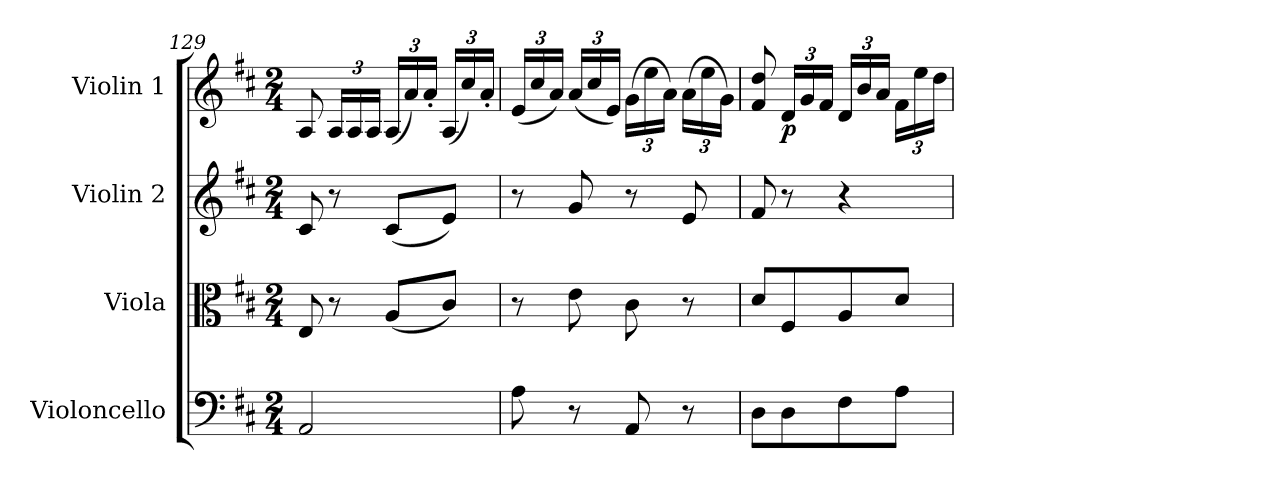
**kern	**kern	**kern	**kern	**dynam
*part4	*part3	*part2	*part1	*part1
*staff4	*staff3	*staff2	*staff1	*staff1
*I"Violoncello	*I"Viola	*I"Violin 2	*I"Violin 1	*
*I'Vc	*I'Vla	*I'Vln	*I'Vln	*
*clefF4	*clefC3	*clefG2	*clefG2	*
*k[f#c#]	*k[f#c#]	*k[f#c#]	*k[f#c#]	*
*M2/4	*M2/4	*M2/4	*M2/4	*
=129	=129	=129	=129	=129
2AA/	8E/	8c#/	8A/	.
*	*	*	*Xbrackettup	*
.	8r	8r	24A/LL	.
.	.	.	24A/	.
.	.	.	24A/JJ	.
.	(<8A/L	(8c#/L	(24A/LL	.
.	.	.	24a/)	.
.	.	.	24a'/JJ	.
.	8c#/J)	8e/J)	(24A/LL	.
.	.	.	24cc#/)	.
.	.	.	24a'/JJ	.
=130	=130	=130	=130	=130
8A\	8r	8r	(24e/LL	.
.	.	.	24cc#/	.
.	.	.	24a/JJ)	.
8r	8e\	8g/	(24a/LL	.
.	.	.	24cc#/	.
.	.	.	24e/JJ)	.
8AA/	8c#\	8r	(24g\LL	.
.	.	.	24ee\	.
.	.	.	24a\JJ)	.
8r	8r	8e/	(24a\LL	.
.	.	.	24ee\	.
.	.	.	24g\JJ)	.
!!LO:LB:g=z
=131	=131	=131	=131	=131
8D\L	8d/L	8f#/	8f#/ 8dd/	.
!	!	!	!	!LO:DY:b
8D\	8F#/	8r	24d/LL	p
.	.	.	24g/	.
.	.	.	24f#/JJ	.
8F#\	8A/	4r	24d/LL	.
.	.	.	24b/	.
.	.	.	24a/JJ	.
8A\J	8d/J	.	24f#\LL	.
.	.	.	24ee\	.
.	.	.	24dd\JJ	.
=	=	=	=	=
*-	*-	*-	*-	*-
